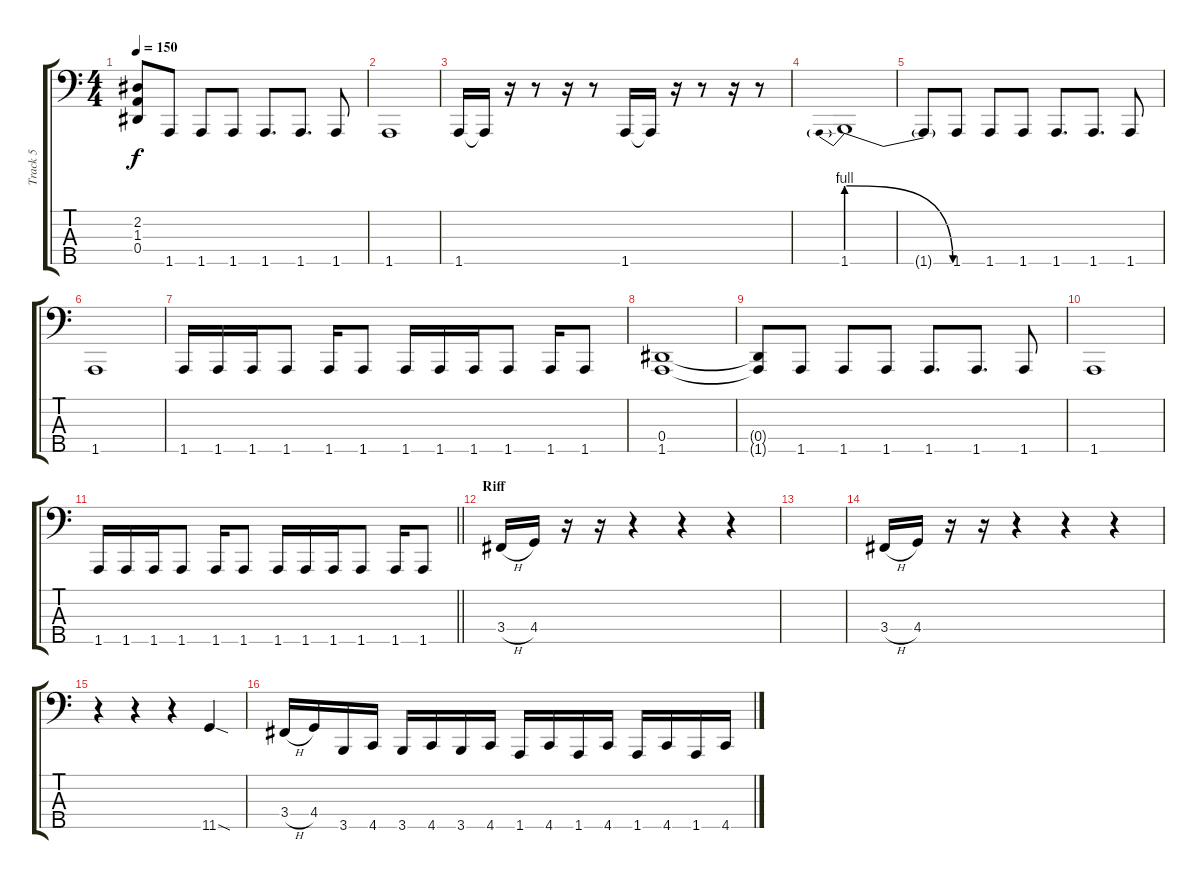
\track ("Track 5" "Track 5") {instrument electricbasspick}
\staff {score tabs}
\tuning (Gb2 Db2 Ab1 Eb1 Ab0) {hide}
\ts (4 4)
\tempo 150
\clef f4
\ks c
(2.2{t} 1.3{t} 0.4{t}).8{dy f} 1.5.8 1.5.8 1.5.8 1.5.8{d} 1.5.8{d} 1.5.8 |
1.5.1 |
1.5.16 1.5{t}.16 r.16 r.8 r.16 r.8 1.5.16 1.5{t}.16 r.16 r.8 r.16 r.8 |
1.5{be (prebendrelease 0 4 60 0)}.1 |
1.5{t}.8 1.5.8 1.5.8 1.5.8 1.5.8{d} 1.5.8{d} 1.5.8 |
1.5.1 |
1.5.16 1.5.16 1.5.16 1.5.8 1.5.16 1.5.8 1.5.16 1.5.16 1.5.16 1.5.8 1.5.16 1.5.8 |
(0.4 1.5).1 |
(0.4{t} 1.5{t}).8 1.5.8 1.5.8 1.5.8 1.5.8{d} 1.5.8{d} 1.5.8 |
1.5.1 |
\barLineRight lightlight
1.5.16 1.5.16 1.5.16 1.5.8 1.5.16 1.5.8 1.5.16 1.5.16 1.5.16 1.5.8 1.5.16 1.5.8 |
\section ("" "Riff")
3.4{h}.16 4.4.16 r.16 r.16 r.4 r.4 r.4 |
|
3.4{h}.16 4.4.16 r.16 r.16 r.4 r.4 r.4 |
r.4 r.4 r.4 11.5{sod}.4 |
3.4{h}.16 4.4.16 3.5.16 4.5.16 3.5.16 4.5.16 3.5.16 4.5.16 1.5.16 4.5.16 1.5.16 4.5.16 1.5.16 4.5.16 1.5.16 4.5.16
